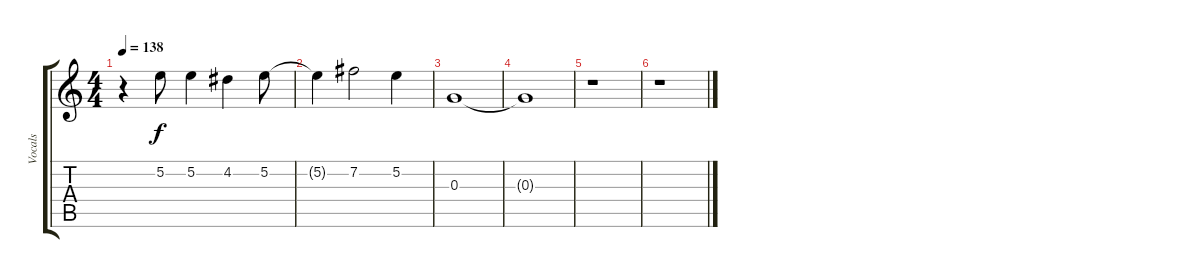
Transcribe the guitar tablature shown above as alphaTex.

\track ("Vocals" "Vocals") {instrument electricguitarjazz}
\staff {score tabs}
\tuning (E4 B3 G3 D3 A2 E2) {hide}
\ts (4 4)
\tempo 138
\clef g2
\ks c
r.4{dy f} 5.2.8 5.2.4 4.2.4 5.2.8 |
5.2{t}.4 7.2.2 5.2.4 |
0.3.1 |
0.3{t}.1 |
r.1 |
r.1
